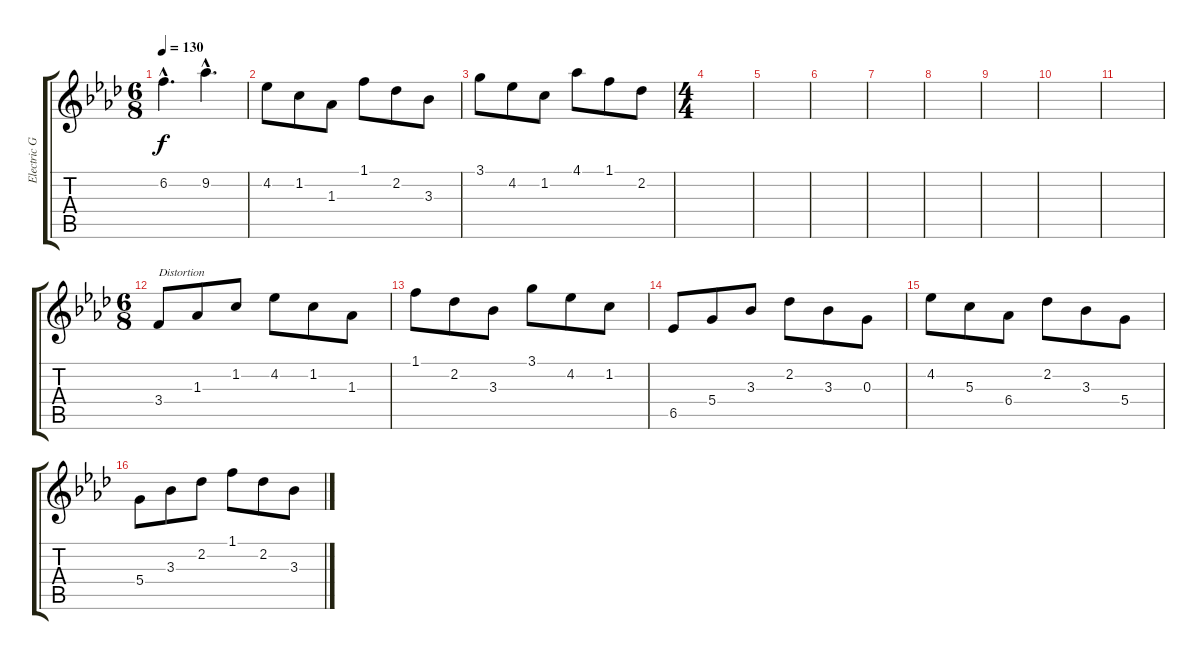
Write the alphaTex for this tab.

\track ("Electric Guitar II" "Electric G") {instrument distortionguitar}
\staff {score tabs}
\tuning (E4 B3 G3 D3 A2 E2) {hide}
\ts (6 8)
\tempo 130
\clef g2
\ks ab
6.2{hac}.4{d dy f} 9.2{hac}.4{d} |
4.2.8 1.2.8 1.3.8 1.1.8 2.2.8 3.3.8 |
3.1.8 4.2.8 1.2.8 4.1.8 1.1.8 2.2.8 |
\ts (4 4)
|
|
|
|
|
|
|
|
\ts (6 8)
3.4.8{txt "Distortion" balance 13 instrument distortionguitar} 1.3.8 1.2.8 4.2.8 1.2.8 1.3.8 |
1.1.8 2.2.8 3.3.8 3.1.8 4.2.8 1.2.8 |
6.5.8 5.4.8 3.3.8 2.2.8 3.3.8 0.3.8 |
4.2.8 5.3.8 6.4.8 2.2.8 3.3.8 5.4.8 |
5.4.8 3.3.8 2.2.8 1.1.8 2.2.8 3.3.8
